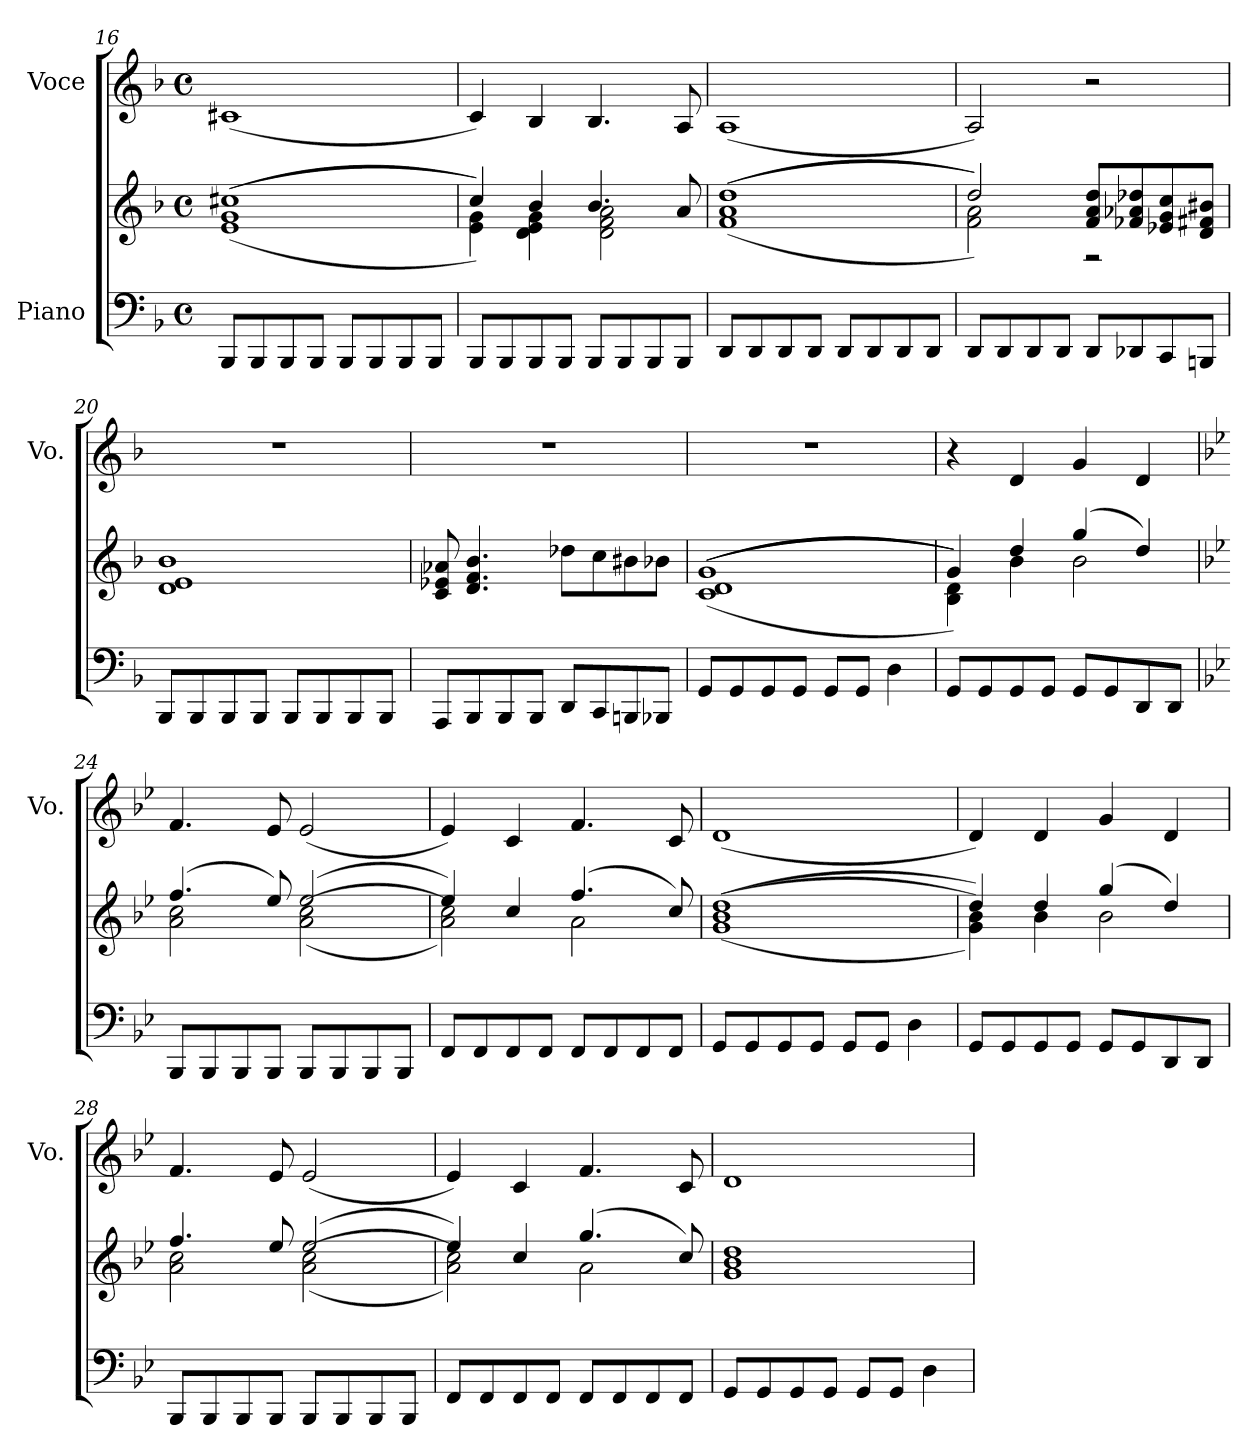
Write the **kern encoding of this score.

**kern	**kern	**kern
*part2	*part2	*part1
*staff3	*staff2	*staff1
*I"Piano	*	*I"Voce
*	*	*I'Vo.
*clefF4	*clefG2	*clefG2
*k[b-]	*k[b-]	*k[b-]
*M4/4	*M4/4	*M4/4
*met(c)	*met(c)	*met(c)
=16	=16	=16
8BBB-/L	(<(<(<1e 1g 1cc#X	(<1c#X
8BBB-/	.	.
8BBB-/	.	.
8BBB-/J	.	.
8BBB-/L	.	.
8BBB-/	.	.
8BBB-/	.	.
8BBB-/J	.	.
=17	=17	=17
*	*^	*
8BBB-/L	4cc/)))	4e\ 4g\	4c/)
8BBB-/	.	.	.
8BBB-/	4b-/	4d\ 4e\ 4g\	4B-/
8BBB-/J	.	.	.
8BBB-/L	4.b-/	2d\ 2f\ 2a\	4.B-/
8BBB-/	.	.	.
8BBB-/	.	.	.
8BBB-/J	8a/	.	8A/
*	*v	*v	*
=18	=18	=18
8DD/L	(<(<(<1f 1a 1dd	(<1A
8DD/	.	.
8DD/	.	.
8DD/J	.	.
8DD/L	.	.
8DD/	.	.
8DD/	.	.
8DD/J	.	.
!!LO:LB:g=z
=19	=19	=19
*	*^	*
8DD/L	2dd/)))	2f\ 2a\	2A/)
8DD/	.	.	.
8DD/	.	.	.
8DD/J	.	.	.
8DD/L	8f/ 8a/ 8dd/L	2r	2r
8DD-X/	8f-X/ 8a-X/ 8dd-X/	.	.
8CC/	8e-X/ 8g/ 8cc/	.	.
8BBBn/J	8d/ 8f#X/ 8b#X/J	.	.
*	*v	*v	*
=20	=20	=20
8BBB-/L	1d 1e 1b-	1r
8BBB-/	.	.
8BBB-/	.	.
8BBB-/J	.	.
8BBB-/L	.	.
8BBB-/	.	.
8BBB-/	.	.
8BBB-/J	.	.
=21	=21	=21
8AAA/L	8c/ 8e-X/ 8a-X/	1r
8BBB-/	4.d/ 4.f/ 4.b-/	.
8BBB-/	.	.
8BBB-/J	.	.
8DD/L	8dd-X\L	.
8CC/	8cc\	.
8BBBn/	8b#X\	.
8BBB-X/J	8b-X\J	.
=22	=22	=22
8GG/L	(<(<(<(<1c 1d 1g	1r
8GG/	.	.
8GG/	.	.
8GG/J	.	.
8GG/L	.	.
8GG/J	.	.
4D\	.	.
!!LO:LB:g=z
=23	=23	=23
*	*^	*
8GG/L	4g/))))	4B-\ 4d\	4r
8GG/	.	.	.
8GG/	4dd/	4b-\	4d/
8GG/J	.	.	.
8GG/L	(>4gg/	2b-\	4g/
8GG/	.	.	.
8DD/	4dd/)	.	4d/
8DD/J	.	.	.
=24	=24	=24	=24
*k[b-e-]	*k[b-e-]	*	*k[b-e-]
8BBB-/L	(>4.ff/	2a\ 2cc\	4.f/
8BBB-/	.	.	.
8BBB-/	.	.	.
8BBB-/J	8ee-/)	.	8e-/
8BBB-/L	(>2ee-/	(<(<2a\ 2cc\	(<2e-/
8BBB-/	.	.	.
8BBB-/	.	.	.
8BBB-/J	.	.	.
=25	=25	=25	=25
8FF/L	4ee-/)	2a\ 2cc\))	4e-/)
8FF/	.	.	.
8FF/	4cc/	.	4c/
8FF/J	.	.	.
8FF/L	(>4.ff/	2a\	4.f/
8FF/	.	.	.
8FF/	.	.	.
8FF/J	8cc/)	.	8c/
*	*v	*v	*
!!LO:LB:g=z
=26	=26	=26
8GG/L	(>(>(>1g 1b- 1dd	(<1d
8GG/	.	.
8GG/	.	.
8GG/J	.	.
8GG/L	.	.
8GG/J	.	.
4D\	.	.
=27	=27	=27
*	*^	*
8GG/L	4dd/)	4g\ 4b-\))	4d/)
8GG/	.	.	.
8GG/	4dd/	4b-\	4d/
8GG/J	.	.	.
8GG/L	(>4gg/	2b-\	4g/
8GG/	.	.	.
8DD/	4dd/)	.	4d/
8DD/J	.	.	.
=28	=28	=28	=28
8BBB-/L	4.ff/	2a\ 2cc\	4.f/
8BBB-/	.	.	.
8BBB-/	.	.	.
8BBB-/J	8ee-/	.	8e-/
8BBB-/L	(>2ee-/	(<(<2a\ 2cc\	(<2e-/
8BBB-/	.	.	.
8BBB-/	.	.	.
8BBB-/J	.	.	.
=29	=29	=29	=29
8FF/L	4ee-/)	2a\ 2cc\))	4e-/)
8FF/	.	.	.
8FF/	4cc/	.	4c/
8FF/J	.	.	.
8FF/L	(>4.gg/	2a\	4.f/
8FF/	.	.	.
8FF/	.	.	.
8FF/J	8cc/)	.	8c/
*	*v	*v	*
=30	=30	=30
8GG/L	1g 1b- 1dd	1d
8GG/	.	.
8GG/	.	.
8GG/J	.	.
8GG/L	.	.
8GG/J	.	.
4D\	.	.
=	=	=
*-	*-	*-
